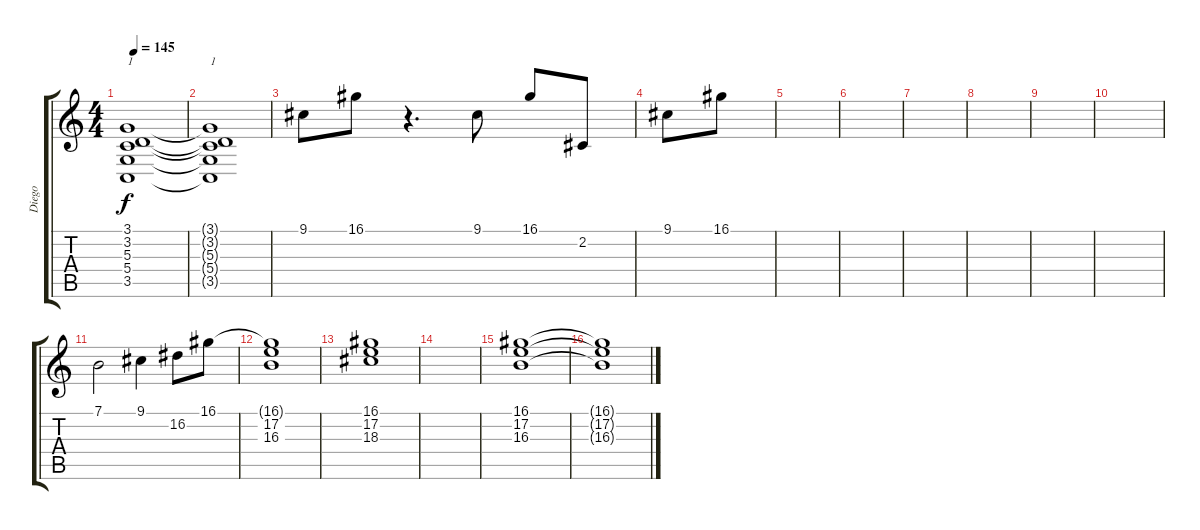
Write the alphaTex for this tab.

\track ("Diego" "Diego") {instrument panflute}
\staff {score tabs}
\tuning (E4 B3 G3 D3 A2 E2) {hide}
\ts (4 4)
\tempo 145
\clef g2
\ks c
(3.1 3.2 5.3 5.4 3.5).1{txt "1" dy f} |
(3.1{t} 3.2{t} 5.3{t} 5.4{t} 3.5{t}).1{txt "1"} |
9.1.8 16.1.8 r.4{d} 9.1.8 16.1.8 2.2.8 |
9.1.8 16.1.8 |
|
|
|
|
|
|
7.1.2 9.1.4 16.2.8 16.1.8 |
(16.1{t} 17.2 16.3).1 |
(16.1 17.2 18.3).1 |
|
(16.1 17.2 16.3).1 |
(16.1{t} 17.2{t} 16.3{t}).1
